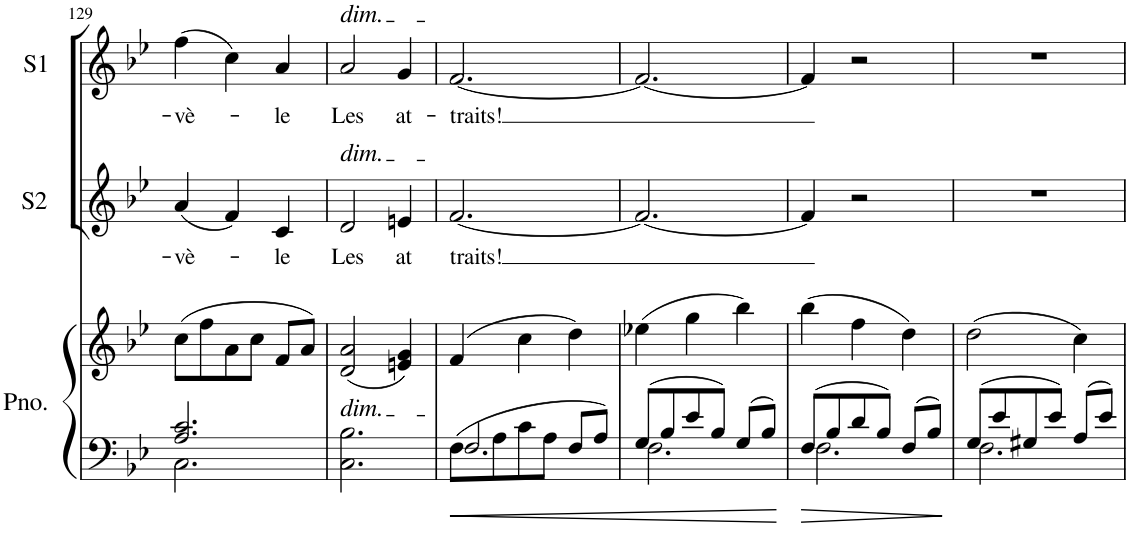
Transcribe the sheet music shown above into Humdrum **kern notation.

**kern	**kern	**kern	**text	**kern	**text
*part3	*part3	*part2	*part2	*part1	*part1
*staff4	*staff3	*staff2	*staff2	*staff1	*staff1
*I"Piano	*	*I"Soprano 2	*	*I"Soprano 1	*
*I'Pno.	*	*I'S2	*	*I'S1	*
!!LO:PB:g=z
*clefF4	*clefG2	*clefG2	*	*clefG2	*
*k[b-e-]	*k[b-e-]	*k[b-e-]	*	*k[b-e-]	*
*M3/4	*M3/4	*M3/4	*	*M3/4	*
=129	=129	=129	=129	=129	=129
*^	*	*	*	*	*
!	!	!	!	!LO:LY:b	!	!LO:LY:b
2.A/ 2.c/	2.C\	(8cc\L	(4a/	-vè-	(4ff\	-vè-
.	.	8ff\	.	.	.	.
.	.	8a\	4f/)	.	4cc\)	.
.	.	8cc\J	.	.	.	.
!	!	!	!	!LO:LY:b	!	!LO:LY:b
.	.	8f/L	4c/	-le	4a/	-le
.	.	8a/J)	.	.	.	.
*v	*v	*	*	*	*	*
=130	=130	=130	=130	=130	=130
!	!	!	!	!LO:TX:a:i:t=dim.	!
!	!	!LO:TX:a:i:t=dim.	!	!	!
!	!LO:TX:b:i:t=dim.	!	!	!	!
!	!	!	!LO:LY:b	!	!LO:LY:b
2.C\ 2.B-\	(2d/ 2a/	2d/	Les	2a/	Les
!	!	!	!LO:LY:b	!	!LO:LY:b
.	4en/ 4g/)	4en/	at	4g/	at-
=131	=131	=131	=131	=131	=131
*^	*	*	*	*	*
!	!	!	!	!LO:LY:b	!	!LO:LY:b
8F\L	2.F/	(4f/	[2.f/	-traits!	[2.f/	-traits!
8A\	.	.	.	.	.	.
8c\	.	4cc\	.	.	.	.
8A\J	.	.	.	.	.	.
8F/L	.	4dd\)	.	.	.	.
8A/J	.	.	.	.	.	.
=132	=132	=132	=132	=132	=132	=132
8G/L	2.F\	(4ee-X\	2.f/_	.	2.f/_	.
8B-/	.	.	.	.	.	.
8e-/	.	4gg\	.	.	.	.
8B-/J	.	.	.	.	.	.
8G/L	.	4bb-\)	.	.	.	.
8B-/J	.	.	.	.	.	.
=133	=133	=133	=133	=133	=133	=133
8F/L	2.F\	(4bb-\	4f/]	.	4f/]	.
8B-/	.	.	.	.	.	.
8d/	.	4ff\	2r	.	2r	.
8B-/J	.	.	.	.	.	.
8F/L	.	4dd\)	.	.	.	.
8B-/J	.	.	.	.	.	.
=134	=134	=134	=134	=134	=134	=134
8G/L	2.F\	(2dd\	2.r	.	2.r	.
8e-/	.	.	.	.	.	.
8G#X/	.	.	.	.	.	.
8e-/J	.	.	.	.	.	.
8A/L	.	4cc\)	.	.	.	.
8e-/J	.	.	.	.	.	.
*v	*v	*	*	*	*	*
=	=	=	=	=	=
*-	*-	*-	*-	*-	*-
